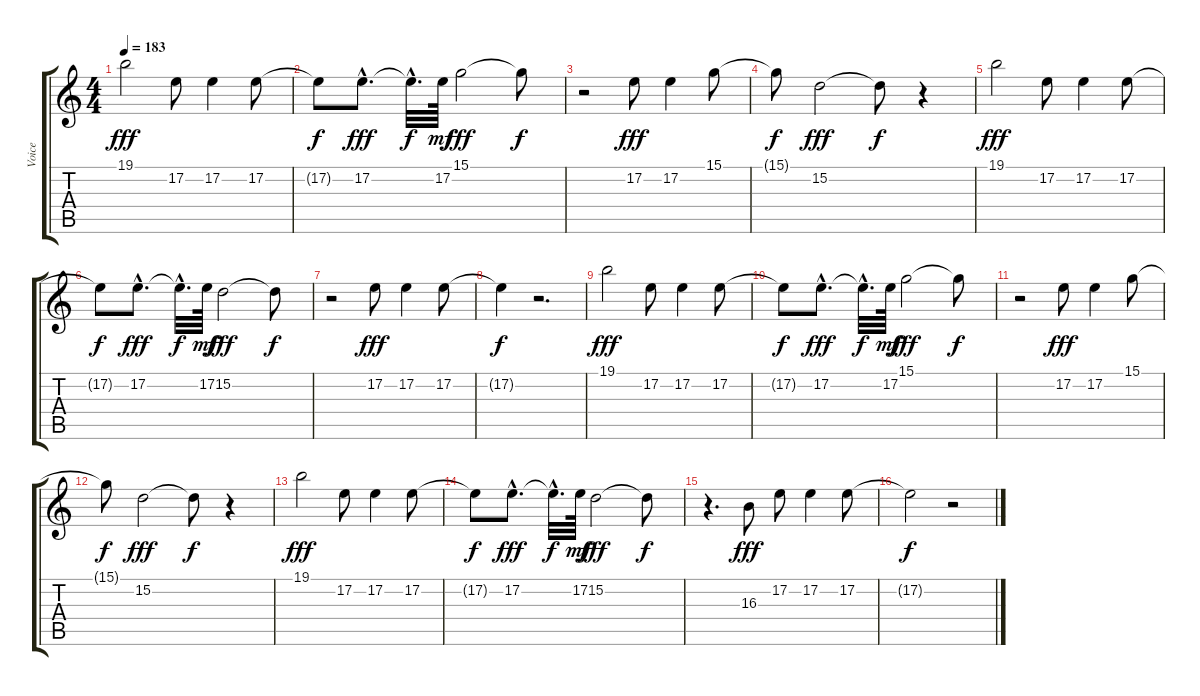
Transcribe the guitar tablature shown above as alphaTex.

\track ("Voice" "Voice") {instrument lead2sawtooth}
\staff {score tabs}
\tuning (E4 B3 G3 D3 A2 E2) {hide}
\ts (4 4)
\tempo 183
\clef g2
\ks c
19.1.2{dy fff} 17.2.8 17.2.4 17.2.8 |
17.2{t}.8{dy f} 17.2{hac}.8{d dy fff} 17.2{hac t}.32{d dy f} 17.2.64{dy mf} 15.1.2{dy fff} 15.1{t}.8{dy f} |
r.2 17.2.8{dy fff} 17.2.4 15.1.8 |
15.1{t}.8{dy f} 15.2.2{dy fff} 15.2{t}.8{dy f} r.4 |
19.1.2{dy fff} 17.2.8 17.2.4 17.2.8 |
17.2{t}.8{dy f} 17.2{hac}.8{d dy fff} 17.2{hac t}.32{d dy f} 17.2.64{dy mf} 15.2.2{dy fff} 15.2{t}.8{dy f} |
r.2 17.2.8{dy fff} 17.2.4 17.2.8 |
17.2{t}.4{dy f} r.2{d} |
19.1.2{dy fff} 17.2.8 17.2.4 17.2.8 |
17.2{t}.8{dy f} 17.2{hac}.8{d dy fff} 17.2{hac t}.32{d dy f} 17.2.64{dy mf} 15.1.2{dy fff} 15.1{t}.8{dy f} |
r.2 17.2.8{dy fff} 17.2.4 15.1.8 |
15.1{t}.8{dy f} 15.2.2{dy fff} 15.2{t}.8{dy f} r.4 |
19.1.2{dy fff} 17.2.8 17.2.4 17.2.8 |
17.2{t}.8{dy f} 17.2{hac}.8{d dy fff} 17.2{hac t}.32{d dy f} 17.2.64{dy mf} 15.2.2{dy fff} 15.2{t}.8{dy f} |
r.4{d} 16.3.8{dy fff} 17.2.8 17.2.4 17.2.8 |
17.2{t}.2{dy f} r.2
